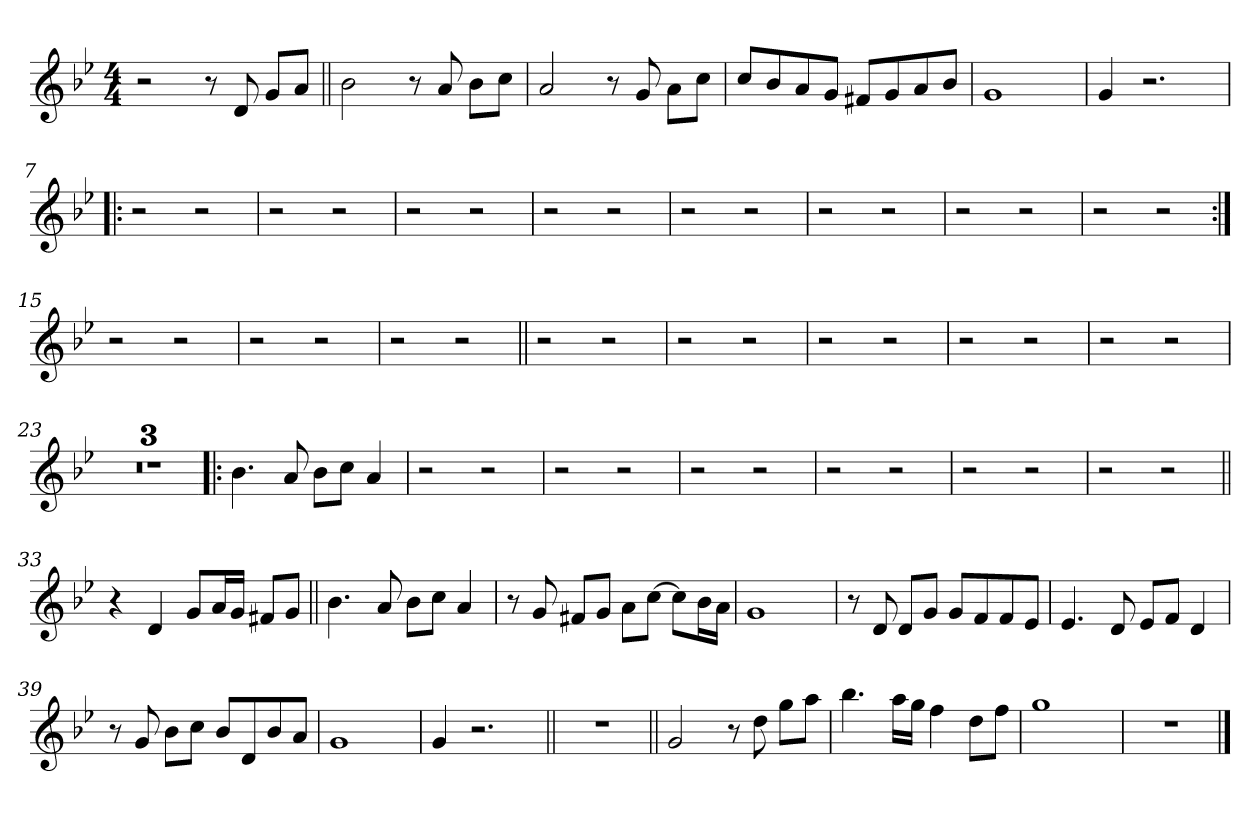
**kern
*part1
*staff1
!!LO:PB:g=z
*clefG2
*k[b-e-]
*B-:
*M4/4
*MM73
=1
2r
8r
8di/
8gi/L
8ai/J
=2||
2b-i\
8r
8ai/
8b-i\L
8cci\J
=3
2ai/
8r
8gi/
8ai\L
8cci\J
=4
8cci/L
8b-i/
8ai/
8gi/J
8f#Xi/L
8gi/
8ai/
8b-i/J
!!LO:LB:g=z
=5
1gi
=6
4gi/
2.r
=7!|:
2r
2r
=8
2r
2r
=9
2r
2r
=10
2r
2r
=11
2r
2r
!!LO:LB:g=z
=12
2r
2r
=13
2r
2r
=14
2r
2r
=15:|!
2r
2r
=16
2r
2r
=17
2r
2r
!!LO:LB:g=z
=18||
2r
2r
=19
2r
2r
=20
2r
2r
=21
2r
2r
=22
2r
2r
=23
1r
=24
1r
!!LO:LB:g=z
=25
1r
=26!|:
4.b-i\
8ai/
8b-i\L
8cci\J
4ai/
=27
2r
2r
=28
2r
2r
=29
2r
2r
=30
2r
2r
!!LO:LB:g=z
=31
2r
2r
=32
2r
2r
=33||
4r
4di/
8gi/L
16ai/L
16gi/JJ
8f#Xi/L
8gi/J
=34||
4.b-i\
8ai/
8b-i\L
8cci\J
4ai/
=35
8r
8gi/
8f#Xi/L
8gi/J
8ai\L
[>8cci\J
8cci\L]
16b-i\L
16ai\JJ
!!LO:LB:g=z
=36
1gi
=37
8r
8di/
8di/L
8gi/J
8gi/L
8fi/
8fi/
8e-i/J
=38
4.e-i/
8di/
8e-i/L
8fi/J
4di/
=39
8r
8gi/
8b-i\L
8cci\J
8b-i/L
8di/
8b-i/
8ai/J
=40
1gi
!!LO:LB:g=z
=41
4gi/
2.r
=42||
1r
=43||
2gi/
8r
8ddi\
8ggi\L
8aai\J
=44
4.bb-i\
16aai\LL
16ggi\JJ
4ffi\
8ddi\L
8ffi\J
=45
1ggi
=46
1r
==
*-
